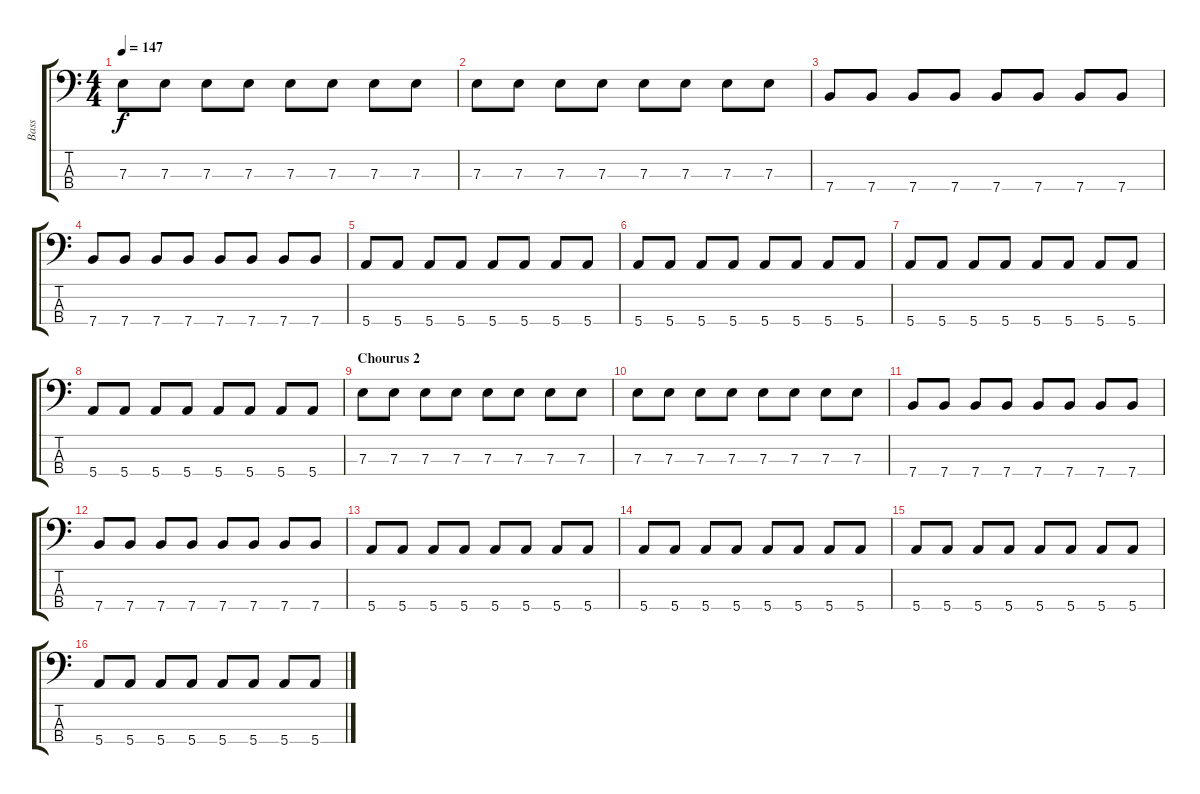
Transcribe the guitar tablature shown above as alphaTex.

\track ("Bass" "Bass") {instrument electricbassfinger}
\staff {score tabs}
\tuning (G2 D2 A1 E1) {hide}
\ts (4 4)
\tempo 147
\clef f4
\ks c
7.3.8{dy f} 7.3.8 7.3.8 7.3.8 7.3.8 7.3.8 7.3.8 7.3.8 |
7.3.8 7.3.8 7.3.8 7.3.8 7.3.8 7.3.8 7.3.8 7.3.8 |
7.4.8 7.4.8 7.4.8 7.4.8 7.4.8 7.4.8 7.4.8 7.4.8 |
7.4.8 7.4.8 7.4.8 7.4.8 7.4.8 7.4.8 7.4.8 7.4.8 |
5.4.8 5.4.8 5.4.8 5.4.8 5.4.8 5.4.8 5.4.8 5.4.8 |
5.4.8 5.4.8 5.4.8 5.4.8 5.4.8 5.4.8 5.4.8 5.4.8 |
5.4.8 5.4.8 5.4.8 5.4.8 5.4.8 5.4.8 5.4.8 5.4.8 |
5.4.8 5.4.8 5.4.8 5.4.8 5.4.8 5.4.8 5.4.8 5.4.8 |
\section ("" "Chourus 2")
7.3.8 7.3.8 7.3.8 7.3.8 7.3.8 7.3.8 7.3.8 7.3.8 |
7.3.8 7.3.8 7.3.8 7.3.8 7.3.8 7.3.8 7.3.8 7.3.8 |
7.4.8 7.4.8 7.4.8 7.4.8 7.4.8 7.4.8 7.4.8 7.4.8 |
7.4.8 7.4.8 7.4.8 7.4.8 7.4.8 7.4.8 7.4.8 7.4.8 |
5.4.8 5.4.8 5.4.8 5.4.8 5.4.8 5.4.8 5.4.8 5.4.8 |
5.4.8 5.4.8 5.4.8 5.4.8 5.4.8 5.4.8 5.4.8 5.4.8 |
5.4.8 5.4.8 5.4.8 5.4.8 5.4.8 5.4.8 5.4.8 5.4.8 |
5.4.8 5.4.8 5.4.8 5.4.8 5.4.8 5.4.8 5.4.8 5.4.8
